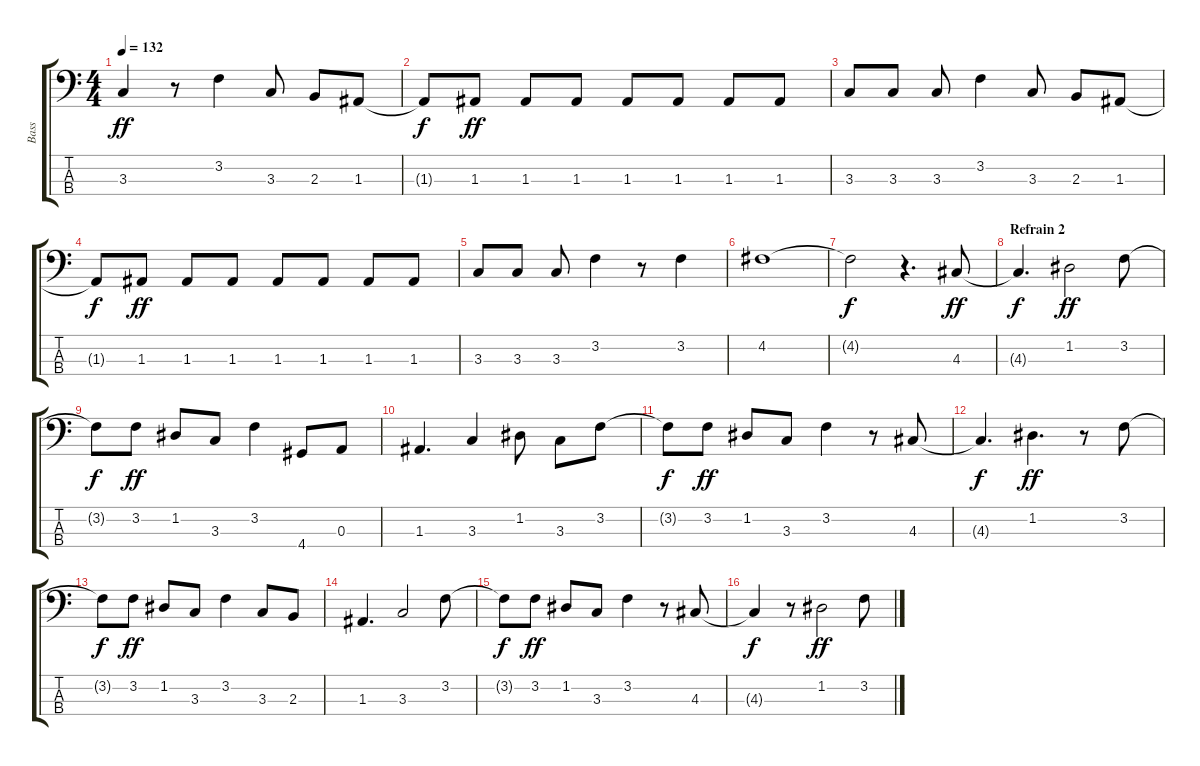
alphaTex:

\track ("Bass" "Bass") {instrument electricbassfinger}
\staff {score tabs}
\tuning (G2 D2 A1 E1) {hide}
\ts (4 4)
\tempo 132
\clef f4
\ks c
3.3.4{dy ff} r.8 3.2.4 3.3.8 2.3.8 1.3.8 |
1.3{t}.8{dy f} 1.3.8{dy ff} 1.3.8 1.3.8 1.3.8 1.3.8 1.3.8 1.3.8 |
3.3.8 3.3.8 3.3.8 3.2.4 3.3.8 2.3.8 1.3.8 |
1.3{t}.8{dy f} 1.3.8{dy ff} 1.3.8 1.3.8 1.3.8 1.3.8 1.3.8 1.3.8 |
3.3.8 3.3.8 3.3.8 3.2.4 r.8 3.2.4 |
4.2.1 |
4.2{t}.2{dy f} r.4{d} 4.3.8{dy ff} |
\section ("" "Refrain 2")
4.3{t}.4{d dy f} 1.2.2{dy ff} 3.2.8 |
3.2{t}.8{dy f} 3.2.8{dy ff} 1.2.8 3.3.8 3.2.4 4.4.8 0.3.8 |
1.3.4{d} 3.3.4 1.2.8 3.3.8 3.2.8 |
3.2{t}.8{dy f} 3.2.8{dy ff} 1.2.8 3.3.8 3.2.4 r.8 4.3.8 |
4.3{t}.4{d dy f} 1.2.4{d dy ff} r.8 3.2.8 |
3.2{t}.8{dy f} 3.2.8{dy ff} 1.2.8 3.3.8 3.2.4 3.3.8 2.3.8 |
1.3.4{d} 3.3.2 3.2.8 |
3.2{t}.8{dy f} 3.2.8{dy ff} 1.2.8 3.3.8 3.2.4 r.8 4.3.8 |
4.3{t}.4{dy f} r.8 1.2.2{dy ff} 3.2.8
